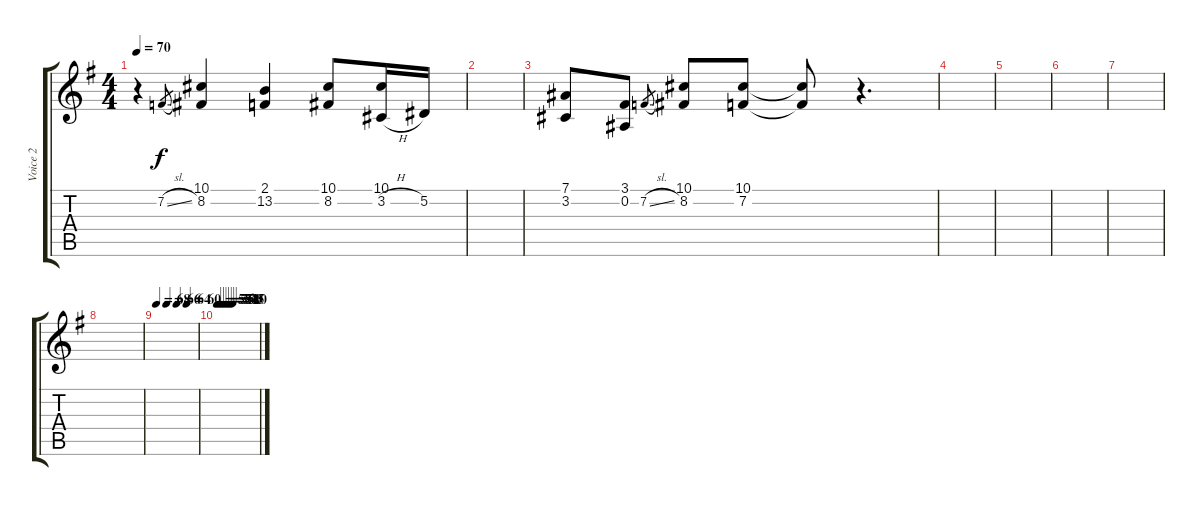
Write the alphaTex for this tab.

\track ("Voice 2" "Voice 2") {instrument violin}
\staff {score tabs}
\tuning (Eb4 Bb3 Gb3 Db3 Ab2 Eb2) {hide}
\ts (4 4)
\tempo 70
\clef g2
\ks g
r.4{dy f} 7.2{sl}.8{gr} (10.1 8.2).4 (2.1 13.2).4 (10.1 8.2).8 (10.1 3.2{h}).16 5.2.16 |
|
(7.1 3.2).8 (3.1 0.2).8 7.2{sl}.8{gr} (10.1 8.2).8 (10.1 7.2).8 (10.1{t} 7.2{t}).8 r.4{d} |
|
|
|
|
|
\tempo 68
\tempo (66 0.25)
\tempo (64 0.5)
\tempo (60 0.75)
|
\tempo 58
\tempo (56 0.0625)
\tempo (54 0.125)
\tempo (52 0.1875)
\tempo (50 0.25)
\tempo (45 0.3125)
\tempo (40 0.375)
